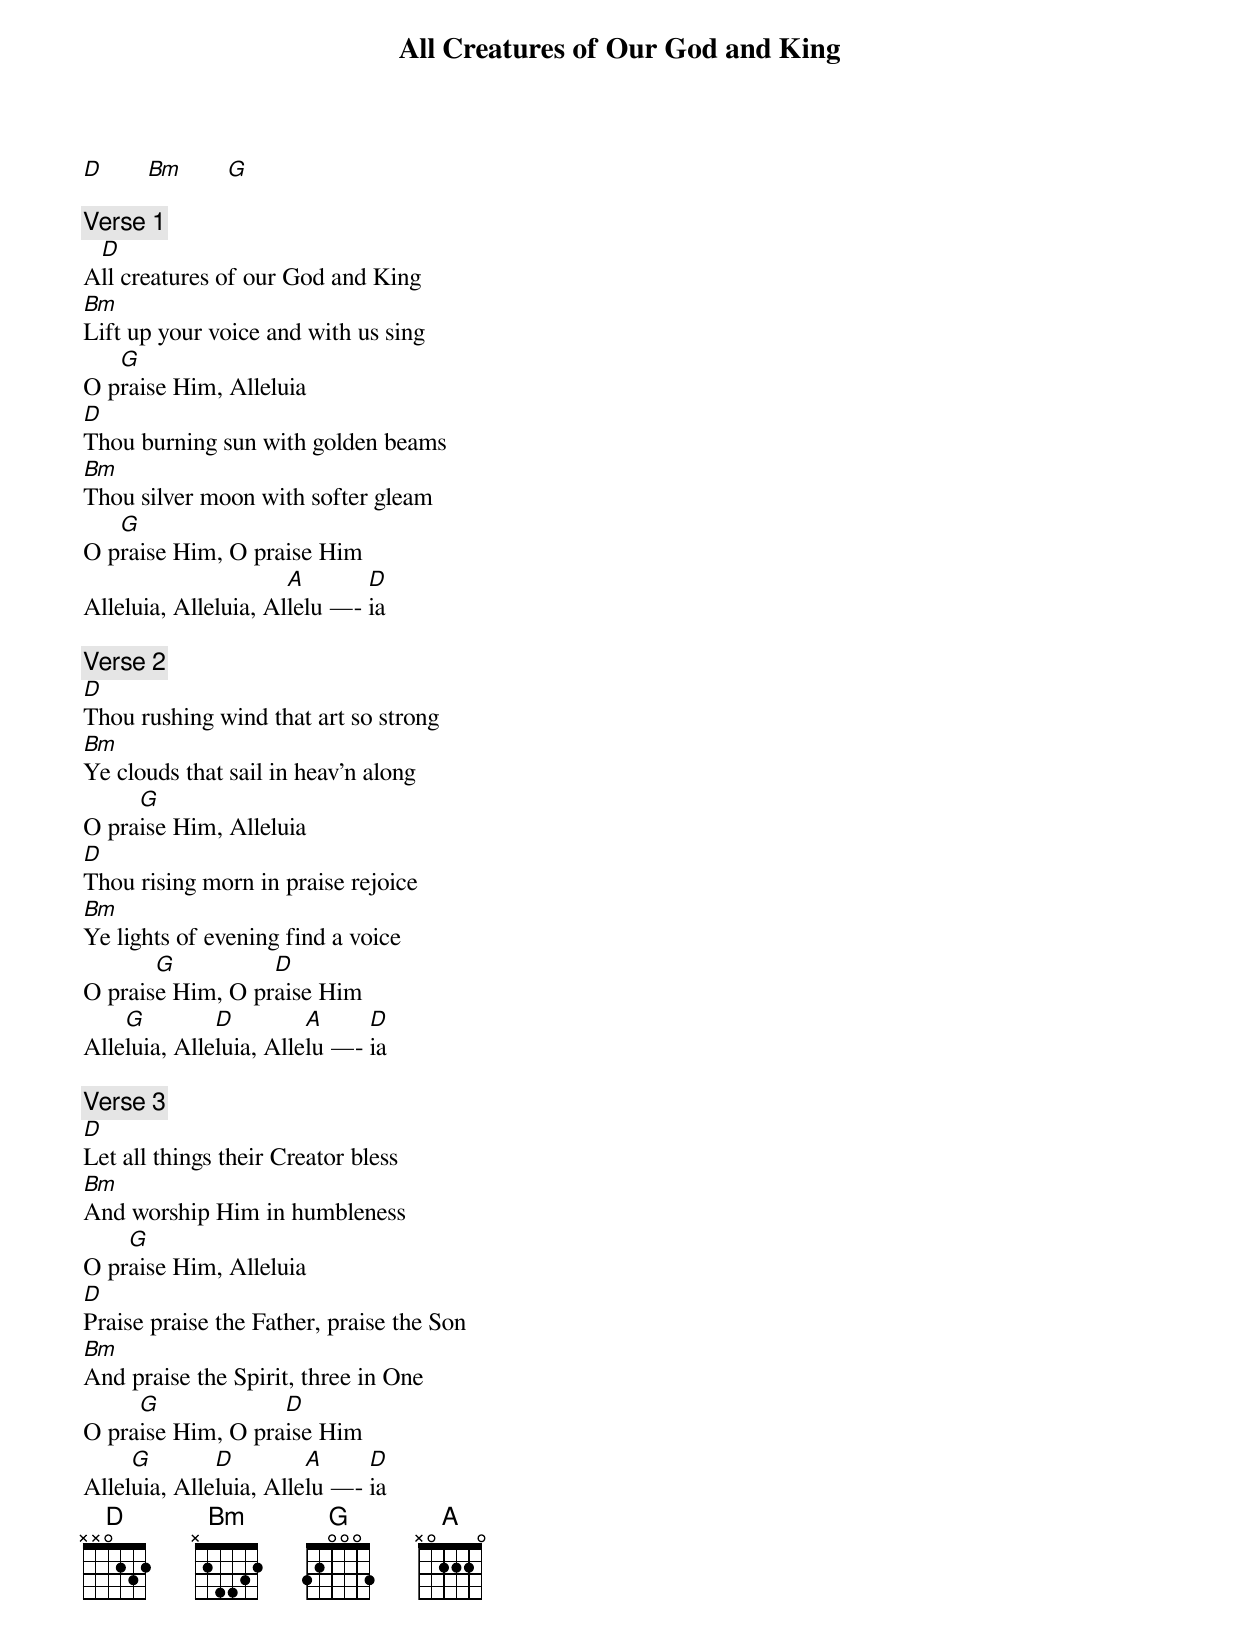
{title:All Creatures of Our God and King}
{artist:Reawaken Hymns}
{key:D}
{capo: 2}

{INTRO/INTERLUDES:}
[D]       [Bm]       [G]

{comment:Verse 1}
A[D]ll creatures of our God and King
[Bm]Lift up your voice and with us sing
O p[G]raise Him, Alleluia
[D]Thou burning sun with golden beams
[Bm]Thou silver moon with softer gleam
O p[G]raise Him, O praise Him
Alleluia, Alleluia, Al[A]lelu —- [D]ia

{comment:Verse 2}
[D]Thou rushing wind that art so strong
[Bm]Ye clouds that sail in heav'n along
O pra[G]ise Him, Alleluia
[D]Thou rising morn in praise rejoice
[Bm]Ye lights of evening find a voice
O prais[G]e Him, O pr[D]aise Him
Alle[G]luia, Alle[D]luia, Alle[A]lu —- [D]ia

{comment:Verse 3}
[D]Let all things their Creator bless
[Bm]And worship Him in humbleness
O pr[G]aise Him, Alleluia
[D]Praise praise the Father, praise the Son
[Bm]And praise the Spirit, three in One
O pra[G]ise Him, O pra[D]ise Him
Allel[G]uia, Alle[D]luia, Alle[A]lu —- [D]ia
